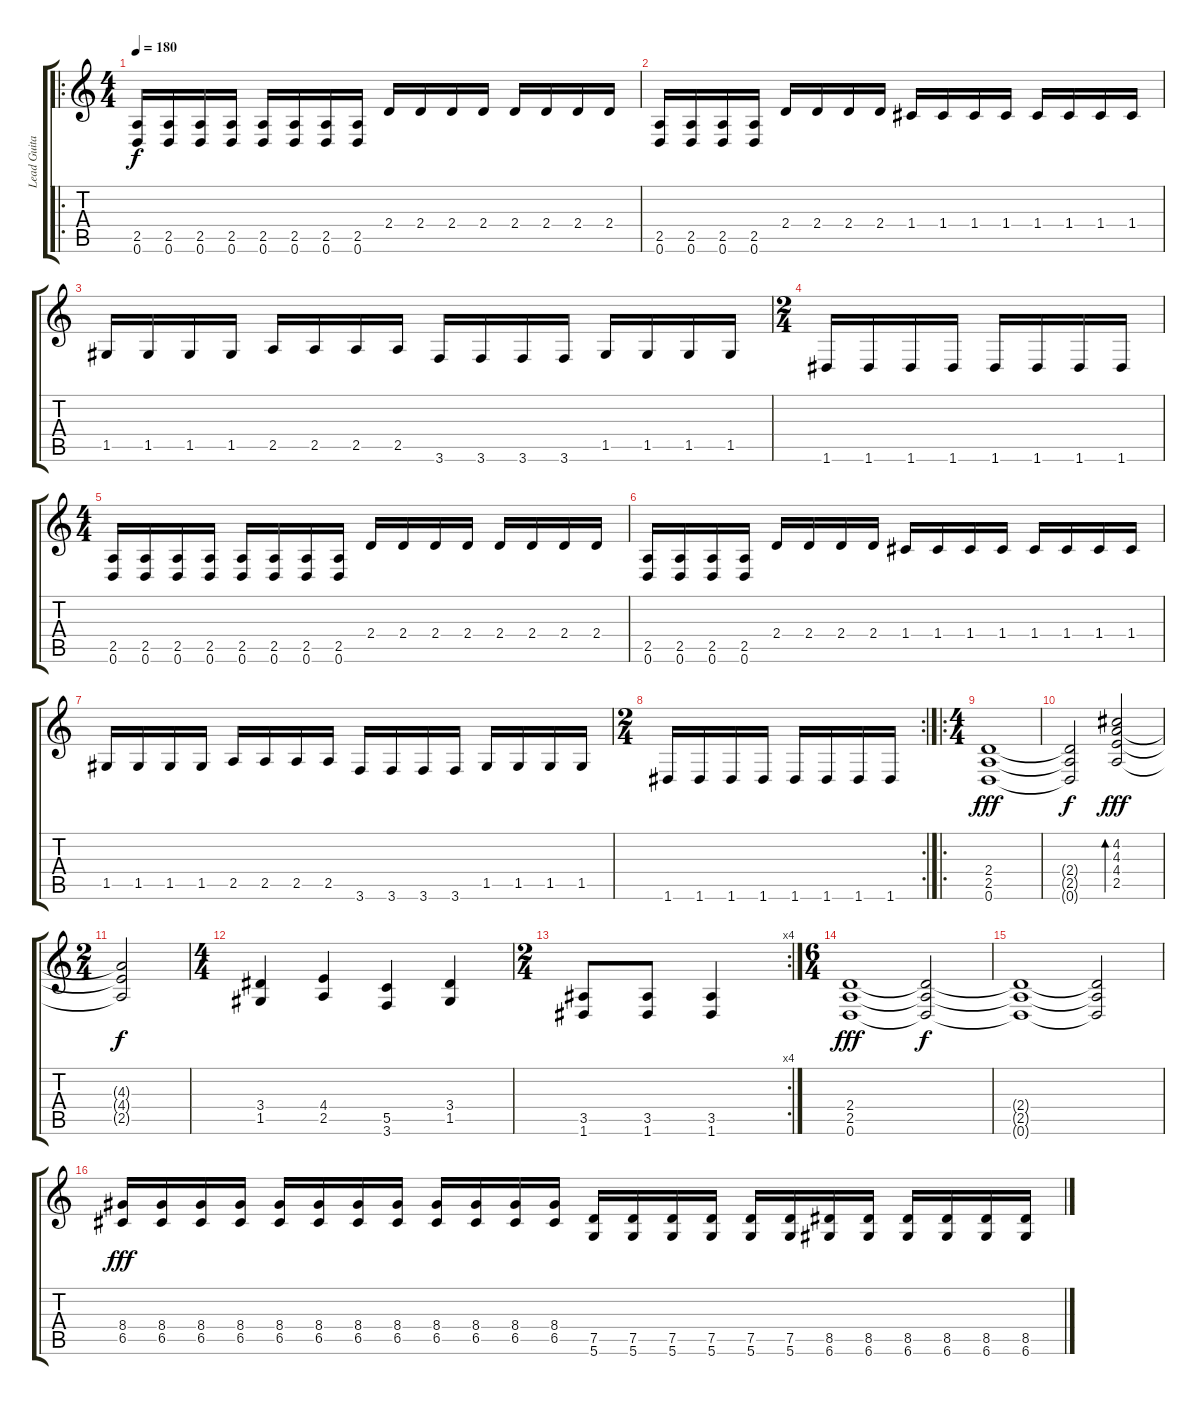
\track ("Lead Guitar" "Lead Guita") {instrument acousticguitarnylon}
\staff {score tabs}
\tuning (D4 A3 F3 C3 G2 D2) {hide}
\ro
\ts (4 4)
\tempo 180
\clef g2
\ks c
(2.5 0.6).16{dy f} (2.5 0.6).16 (2.5 0.6).16 (2.5 0.6).16 (2.5 0.6).16 (2.5 0.6).16 (2.5 0.6).16 (2.5 0.6).16 2.4.16 2.4.16 2.4.16 2.4.16 2.4.16 2.4.16 2.4.16 2.4.16 |
(2.5 0.6).16 (2.5 0.6).16 (2.5 0.6).16 (2.5 0.6).16 2.4.16 2.4.16 2.4.16 2.4.16 1.4.16 1.4.16 1.4.16 1.4.16 1.4.16 1.4.16 1.4.16 1.4.16 |
1.5.16 1.5.16 1.5.16 1.5.16 2.5.16 2.5.16 2.5.16 2.5.16 3.6.16 3.6.16 3.6.16 3.6.16 1.5.16 1.5.16 1.5.16 1.5.16 |
\ts (2 4)
1.6.16 1.6.16 1.6.16 1.6.16 1.6.16 1.6.16 1.6.16 1.6.16 |
\ts (4 4)
(2.5 0.6).16 (2.5 0.6).16 (2.5 0.6).16 (2.5 0.6).16 (2.5 0.6).16 (2.5 0.6).16 (2.5 0.6).16 (2.5 0.6).16 2.4.16 2.4.16 2.4.16 2.4.16 2.4.16 2.4.16 2.4.16 2.4.16 |
(2.5 0.6).16 (2.5 0.6).16 (2.5 0.6).16 (2.5 0.6).16 2.4.16 2.4.16 2.4.16 2.4.16 1.4.16 1.4.16 1.4.16 1.4.16 1.4.16 1.4.16 1.4.16 1.4.16 |
1.5.16 1.5.16 1.5.16 1.5.16 2.5.16 2.5.16 2.5.16 2.5.16 3.6.16 3.6.16 3.6.16 3.6.16 1.5.16 1.5.16 1.5.16 1.5.16 |
\rc 2
\ts (2 4)
1.6.16 1.6.16 1.6.16 1.6.16 1.6.16 1.6.16 1.6.16 1.6.16 |
\ro
\ts (4 4)
(2.4 2.5 0.6).1{dy fff} |
(2.4{t} 2.5{t} 0.6{t}).2{dy f} (4.2 4.3 4.4 2.5).2{bd 480 dy fff} |
\ts (2 4)
(4.3{t} 4.4{t} 2.5{t}).2{dy f} |
\ts (4 4)
(3.4 1.5).4 (4.4 2.5).4 (5.5 3.6).4 (3.4 1.5).4 |
\rc 4
\ts (2 4)
(3.5 1.6).8 (3.5 1.6).8 (3.5 1.6).4 |
\ts (6 4)
(2.4 2.5 0.6).1{dy fff} (2.4{t} 2.5{t} 0.6{t}).2{dy f} |
(2.4{t} 2.5{t} 0.6{t}).1 (2.4{t} 2.5{t} 0.6{t}).2 |
(8.4 6.5).16{dy fff} (8.4 6.5).16 (8.4 6.5).16 (8.4 6.5).16 (8.4 6.5).16 (8.4 6.5).16 (8.4 6.5).16 (8.4 6.5).16 (8.4 6.5).16 (8.4 6.5).16 (8.4 6.5).16 (8.4 6.5).16 (7.5 5.6).16 (7.5 5.6).16 (7.5 5.6).16 (7.5 5.6).16 (7.5 5.6).16 (7.5 5.6).16 (8.5 6.6).16 (8.5 6.6).16 (8.5 6.6).16 (8.5 6.6).16 (8.5 6.6).16 (8.5 6.6).16
